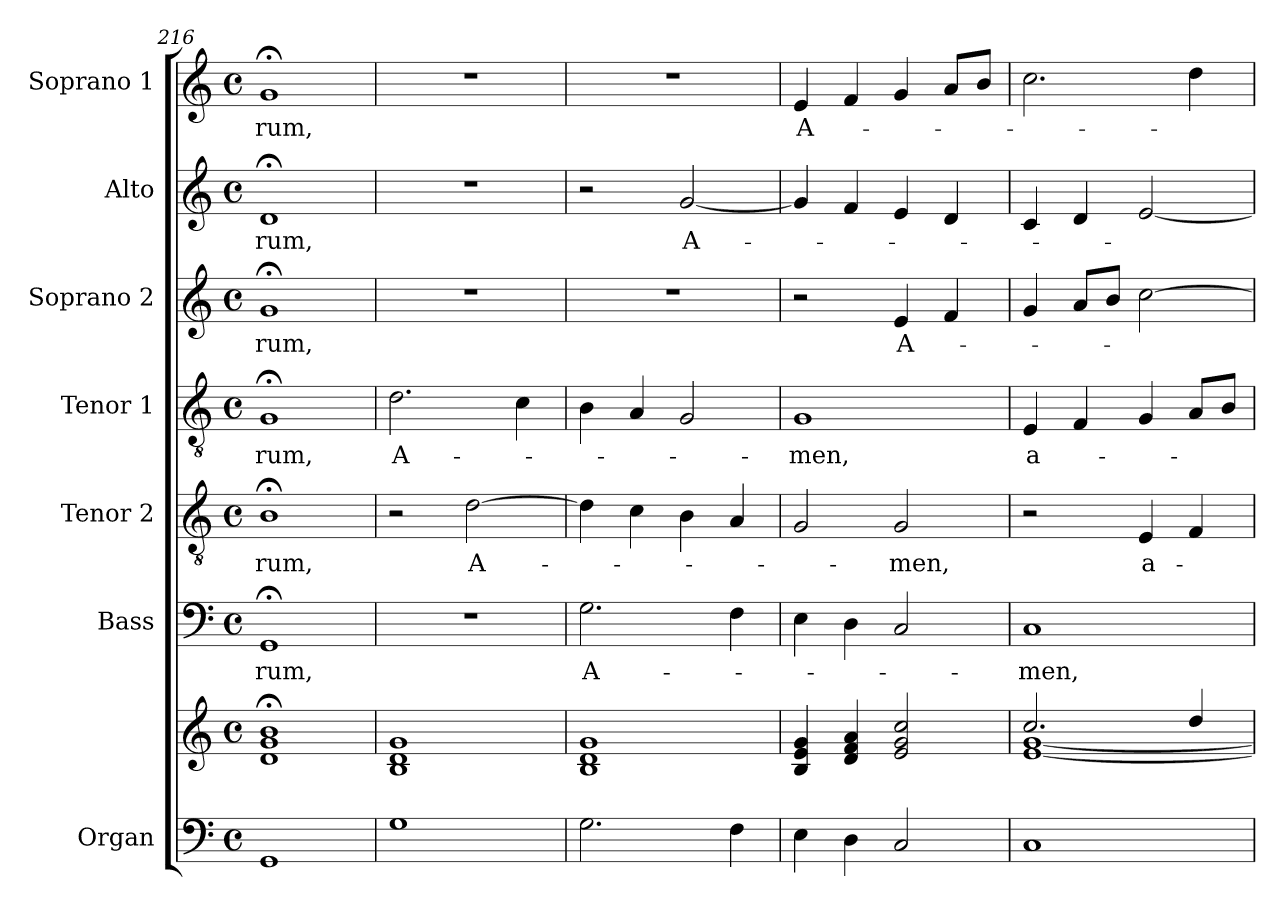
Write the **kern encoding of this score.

**kern	**kern	**kern	**text	**kern	**text	**kern	**text	**kern	**text	**kern	**text	**kern	**text
*part7	*part7	*part6	*part6	*part5	*part5	*part4	*part4	*part3	*part3	*part2	*part2	*part1	*part1
*staff8	*staff7	*staff6	*staff6	*staff5	*staff5	*staff4	*staff4	*staff3	*staff3	*staff2	*staff2	*staff1	*staff1
*I"Organ	*	*I"Bass	*	*I"Tenor 2	*	*I"Tenor 1	*	*I"Soprano 2	*	*I"Alto	*	*I"Soprano 1	*
*I'Org.	*	*I'B	*	*I'T 2	*	*I'T 1	*	*I'S 2	*	*I'A	*	*I'S 1	*
*clefF4	*clefG2	*clefF4	*	*clefGv2	*	*clefGv2	*	*clefG2	*	*clefG2	*	*clefG2	*
*k[]	*k[]	*k[]	*	*k[]	*	*k[]	*	*k[]	*	*k[]	*	*k[]	*
*C:	*C:	*C:	*	*C:	*	*C:	*	*C:	*	*C:	*	*C:	*
*M4/4	*M4/4	*M4/4	*	*M4/4	*	*M4/4	*	*M4/4	*	*M4/4	*	*M4/4	*
*met(c)	*met(c)	*met(c)	*	*met(c)	*	*met(c)	*	*met(c)	*	*met(c)	*	*met(c)	*
=216	=216	=216	=216	=216	=216	=216	=216	=216	=216	=216	=216	=216	=216
!	!	!	!LO:LY:b	!	!LO:LY:b	!	!LO:LY:b	!	!LO:LY:b	!	!LO:LY:b	!	!LO:LY:b
1GG	1d!;< 1g!;< 1b!;<	1GG;<	-rum,	1B;<	-rum,	1G;<	-rum,	1g;<	-rum,	1d;<	-rum,	1g;<	-rum,
=217	=217	=217	=217	=217	=217	=217	=217	=217	=217	=217	=217	=217	=217
!	!	!	!	!	!	!	!LO:LY:b	!	!	!	!	!	!
1G	1B! 1d! 1g!	1r	.	2r	.	2.d\	A-	1r	.	1r	.	1r	.
!	!	!	!	!	!LO:LY:b	!	!	!	!	!	!	!	!
.	.	.	.	[2d\	A-	.	.	.	.	.	.	.	.
.	.	.	.	.	.	4c\	.	.	.	.	.	.	.
=218	=218	=218	=218	=218	=218	=218	=218	=218	=218	=218	=218	=218	=218
!	!	!	!LO:LY:b	!	!	!	!	!	!	!	!	!	!
2.G\	1B! 1d! 1g!	2.G\	A-	4d\]	.	4B\	.	1r	.	2r	.	1r	.
.	.	.	.	4c\	.	4A/	.	.	.	.	.	.	.
!	!	!	!	!	!	!	!	!	!	!	!LO:LY:b	!	!
.	.	.	.	4B\	.	2G/	.	.	.	[2g/	A-	.	.
4F\	.	4F\	.	4A/	.	.	.	.	.	.	.	.	.
!!LO:LB:g=z
=219	=219	=219	=219	=219	=219	=219	=219	=219	=219	=219	=219	=219	=219
!	!	!	!	!	!	!	!LO:LY:b	!	!	!	!	!	!LO:LY:b
4E\	4B!/ 4e!/ 4g!/	4E\	.	2G/	.	1G	-men,	2r	.	4g/]	.	4e/	A-
4D\	4d!/ 4f!/ 4a!/	4D\	.	.	.	.	.	.	.	4f/	.	4f/	.
!	!	!	!	!	!LO:LY:b	!	!	!	!LO:LY:b	!	!	!	!
2C/	2e!/ 2g!/ 2cc!/	2C/	.	2G/	-men,	.	.	4e/	A-	4e/	.	4g/	.
.	.	.	.	.	.	.	.	4f/	.	4d/	.	8a/L	.
.	.	.	.	.	.	.	.	.	.	.	.	8b/J	.
=220	=220	=220	=220	=220	=220	=220	=220	=220	=220	=220	=220	=220	=220
*	*^	*	*	*	*	*	*	*	*	*	*	*	*
!	!	!	!	!LO:LY:b	!	!	!	!LO:LY:b	!	!	!	!	!	!
1C	2.cc!/	[<1e! [<1g!	1C	-men,	2r	.	4E/	a-	4g/	.	4c/	.	2.cc\	.
.	.	.	.	.	.	.	4F/	.	8a/L	.	4d/	.	.	.
.	.	.	.	.	.	.	.	.	8b/J	.	.	.	.	.
!	!	!	!	!	!	!LO:LY:b	!	!	!	!	!	!	!	!
.	.	.	.	.	4E/	a-	4G/	.	[2cc\	.	[2e/	.	.	.
.	4dd!/	.	.	.	4F/	.	8A/L	.	.	.	.	.	4dd\	.
.	.	.	.	.	.	.	8B/J	.	.	.	.	.	.	.
*	*v	*v	*	*	*	*	*	*	*	*	*	*	*	*
=	=	=	=	=	=	=	=	=	=	=	=	=	=
*-	*-	*-	*-	*-	*-	*-	*-	*-	*-	*-	*-	*-	*-
